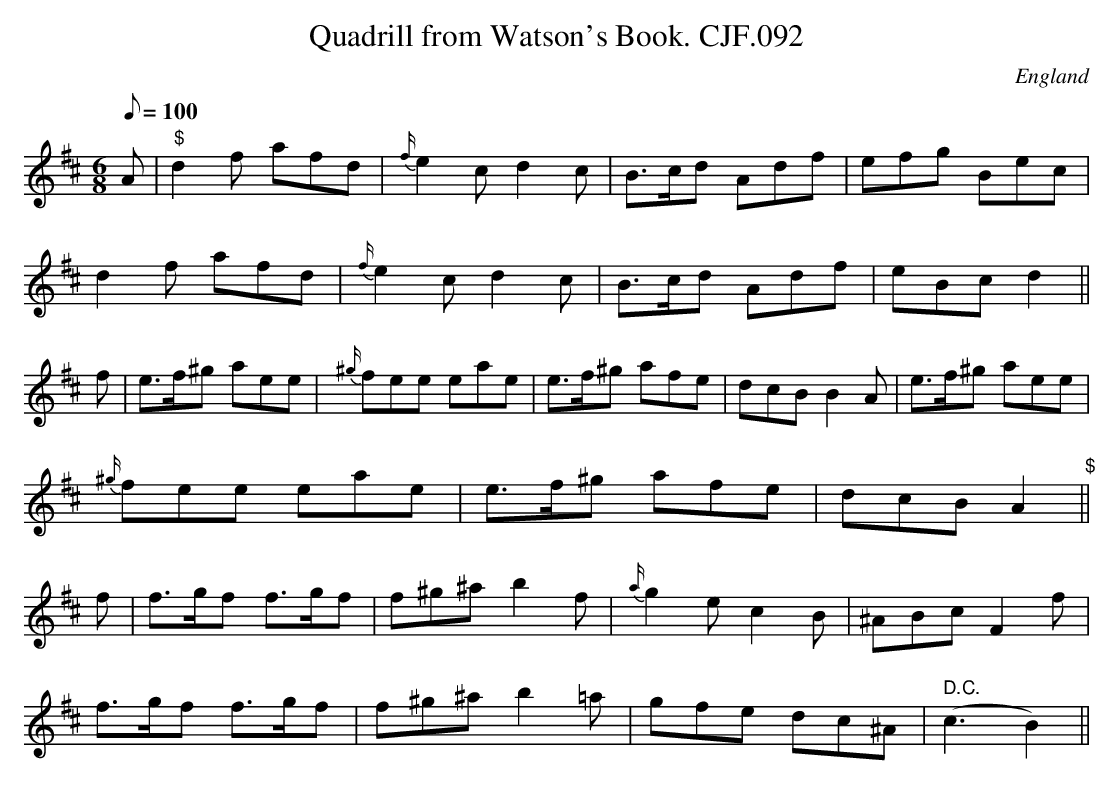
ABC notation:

X:1
T:Quadrill from Watson's Book. CJF.092
M:6/8
L:1/8
Q:100
O:England
K:D
A|"$"d2f afd|{f/}e2cd2c|B>cd Adf|efg Bec|!\
d2f afd|{f/}e2cd2c|B>cd Adf|eBcd2||!f|
e>f^g aee|{^g/}fee eae|e>f^g afe|dcBB2A|e>f^g aee|!\
{^g/}fee eae|e>f^g afe|dcBA2"$"||!f|f>gf f>gf|
f^g^ab2f|{a/}g2ec2B|^ABcF2f|!f>gf f>gf|\
f^g^ab2=a|gfe dc^A|(" D.C."c3B2)||
